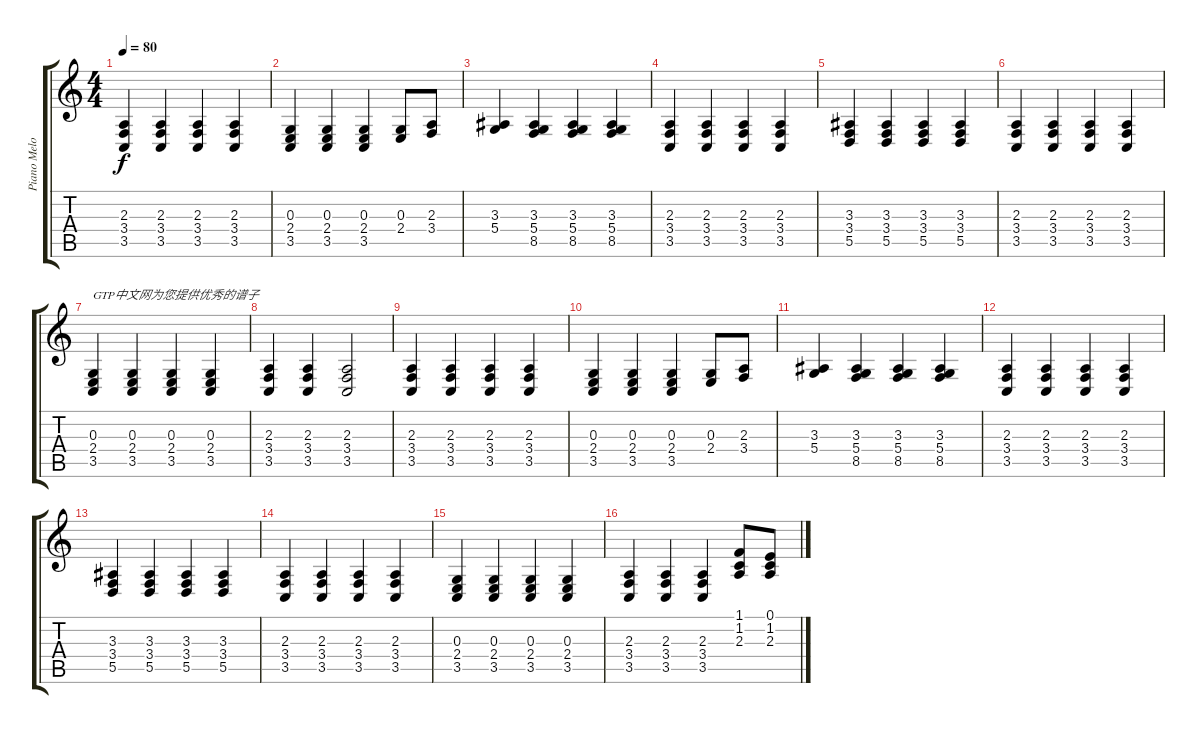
\track ("Piano Melody" "Piano Melo") {instrument brightacousticpiano}
\staff {score tabs}
\tuning (E4 B3 G3 D3 A2 E2) {hide}
\ts (4 4)
\tempo 80
\clef g2
\ks c
(2.3 3.4 3.5).4{dy f instrument brightacousticpiano} (2.3 3.4 3.5).4 (2.3 3.4 3.5).4 (2.3 3.4 3.5).4 |
(0.3 2.4 3.5).4 (0.3 2.4 3.5).4 (0.3 2.4 3.5).4 (0.3 2.4).8 (2.3 3.4).8 |
(3.3 5.4).4 (3.3 5.4 8.5).4 (3.3 5.4 8.5).4 (3.3 5.4 8.5).4 |
(2.3 3.4 3.5).4 (2.3 3.4 3.5).4 (2.3 3.4 3.5).4 (2.3 3.4 3.5).4 |
(3.3 3.4 5.5).4 (3.3 3.4 5.5).4 (3.3 3.4 5.5).4 (3.3 3.4 5.5).4 |
(2.3 3.4 3.5).4 (2.3 3.4 3.5).4 (2.3 3.4 3.5).4 (2.3 3.4 3.5).4 |
(0.3 2.4 3.5).4{txt "GTP中文网为您提供优秀的谱子"} (0.3 2.4 3.5).4 (0.3 2.4 3.5).4 (0.3 2.4 3.5).4 |
(2.3 3.4 3.5).4 (2.3 3.4 3.5).4 (2.3 3.4 3.5).2 |
(2.3 3.4 3.5).4 (2.3 3.4 3.5).4 (2.3 3.4 3.5).4 (2.3 3.4 3.5).4 |
(0.3 2.4 3.5).4 (0.3 2.4 3.5).4 (0.3 2.4 3.5).4 (0.3 2.4).8 (2.3 3.4).8 |
(3.3 5.4).4 (3.3 5.4 8.5).4 (3.3 5.4 8.5).4 (3.3 5.4 8.5).4 |
(2.3 3.4 3.5).4 (2.3 3.4 3.5).4 (2.3 3.4 3.5).4 (2.3 3.4 3.5).4 |
(3.3 3.4 5.5).4 (3.3 3.4 5.5).4 (3.3 3.4 5.5).4 (3.3 3.4 5.5).4 |
(2.3 3.4 3.5).4 (2.3 3.4 3.5).4 (2.3 3.4 3.5).4 (2.3 3.4 3.5).4 |
(0.3 2.4 3.5).4 (0.3 2.4 3.5).4 (0.3 2.4 3.5).4 (0.3 2.4 3.5).4 |
(2.3 3.4 3.5).4 (2.3 3.4 3.5).4 (2.3 3.4 3.5).4 (1.1 1.2 2.3).8 (0.1 1.2 2.3).8
